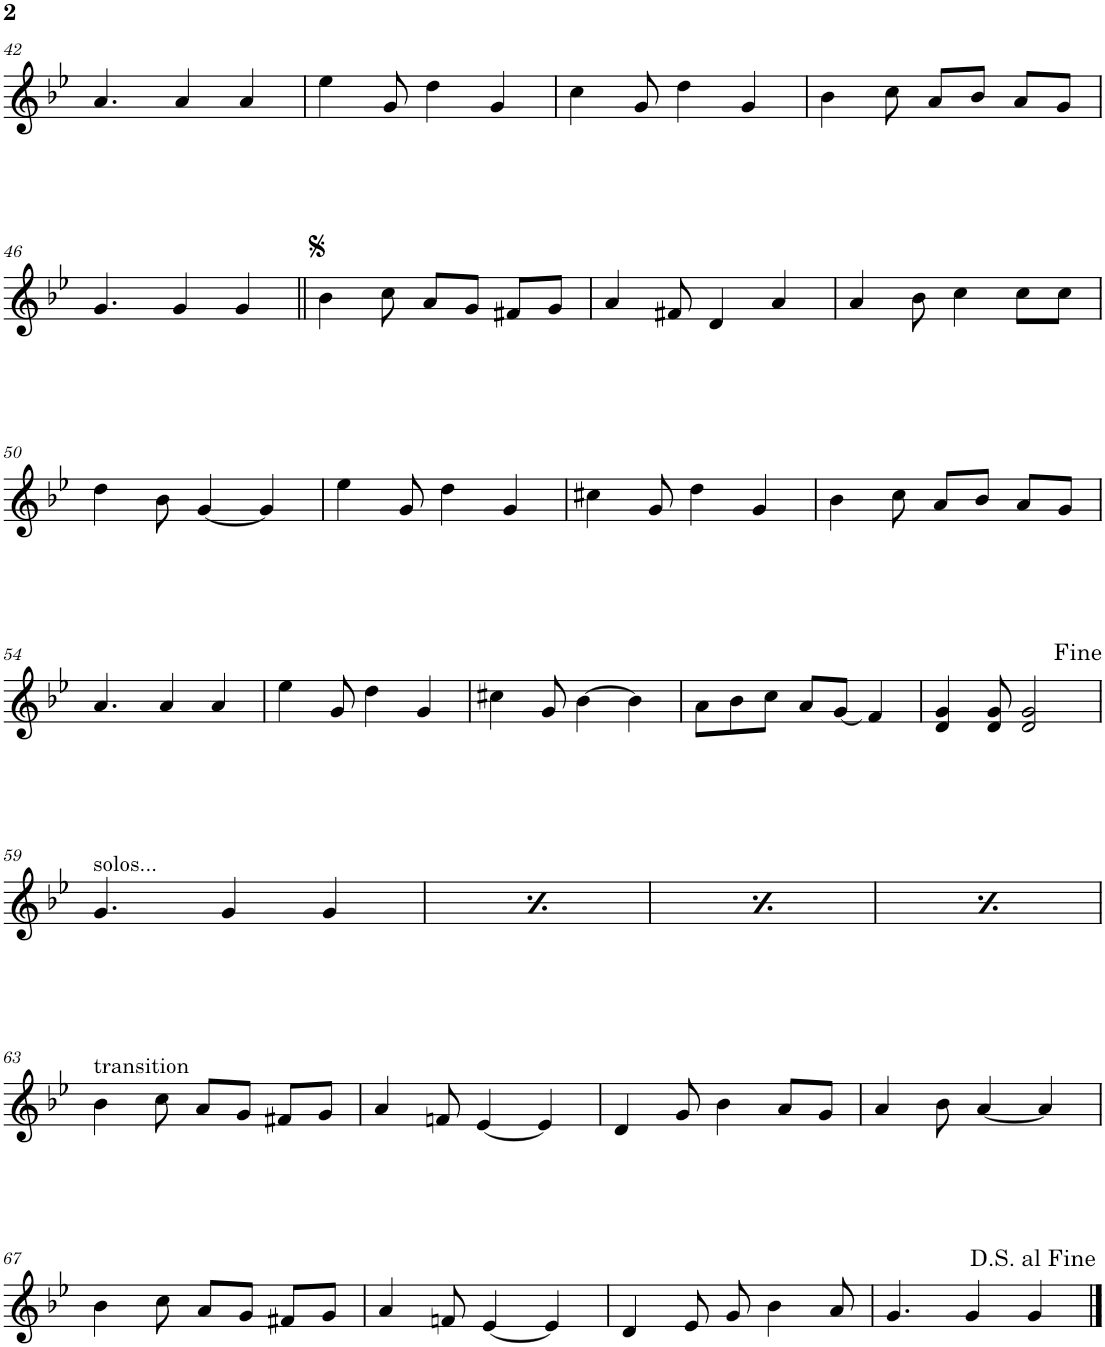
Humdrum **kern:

**kern
*part1
*staff1
*I"Piano
*I'Pno.
!!LO:PB:g=z
*clefG2
*k[b-e-]
*M7/8
=42
4.a/
4a/
4a/
=43
4ee-\
8g/
4dd\
4g/
=44
4cc\
8g/
4dd\
4g/
=45
4b-\
8cc\
8a/L
8b-/J
8a/L
8g/J
!!LO:LB:g=z
=46
4.g/
4g/
4g/
=47||
4b-\
8cc\
8a/L
8g/J
8f#X/L
8g/J
=48
4a/
8f#X/
4d/
4a/
=49
4a/
8b-\
4cc\
8cc\L
8cc\J
!!LO:LB:g=z
=50
4dd\
8b-\
[4g/
4g/]
=51
4ee-\
8g/
4dd\
4g/
=52
4cc#X\
8g/
4dd\
4g/
=53
4b-\
8cc\
8a/L
8b-/J
8a/L
8g/J
!!LO:LB:g=z
=54
4.a/
4a/
4a/
=55
4ee-\
8g/
4dd\
4g/
=56
4cc#X\
8g/
[4b-\
4b-\]
=57
8a\L
8b-\
8cc\J
8a/L
8g/J
4f/
=58
4d/ 4g/
8d/ 8g/
2d/ 2g/
!!LO:LB:g=z
=59
!LO:TX:a:t=solos...
4.g/
4g/
4g/
=60
!LO:TX:a:t=solos...
4.g/
4g/
4g/
=61
!LO:TX:a:t=solos...
4.g/
4g/
4g/
=62
!LO:TX:a:t=solos...
4.g/
4g/
4g/
!!LO:LB:g=z
=63
!LO:TX:a:t=transition
4b-\
8cc\
8a/L
8g/J
8f#X/L
8g/J
=64
4a/
8fn/
[4e-/
4e-/]
=65
4d/
8g/
4b-\
8a/L
8g/J
=66
4a/
8b-\
[4a/
4a/]
!!LO:LB:g=z
=67
4b-\
8cc\
8a/L
8g/J
8f#X/L
8g/J
=68
4a/
8fn/
[4e-/
4e-/]
=69
4d/
8e-/
8g/
4b-\
8a/
=70
4.g/
4g/
4g/
==
*-
